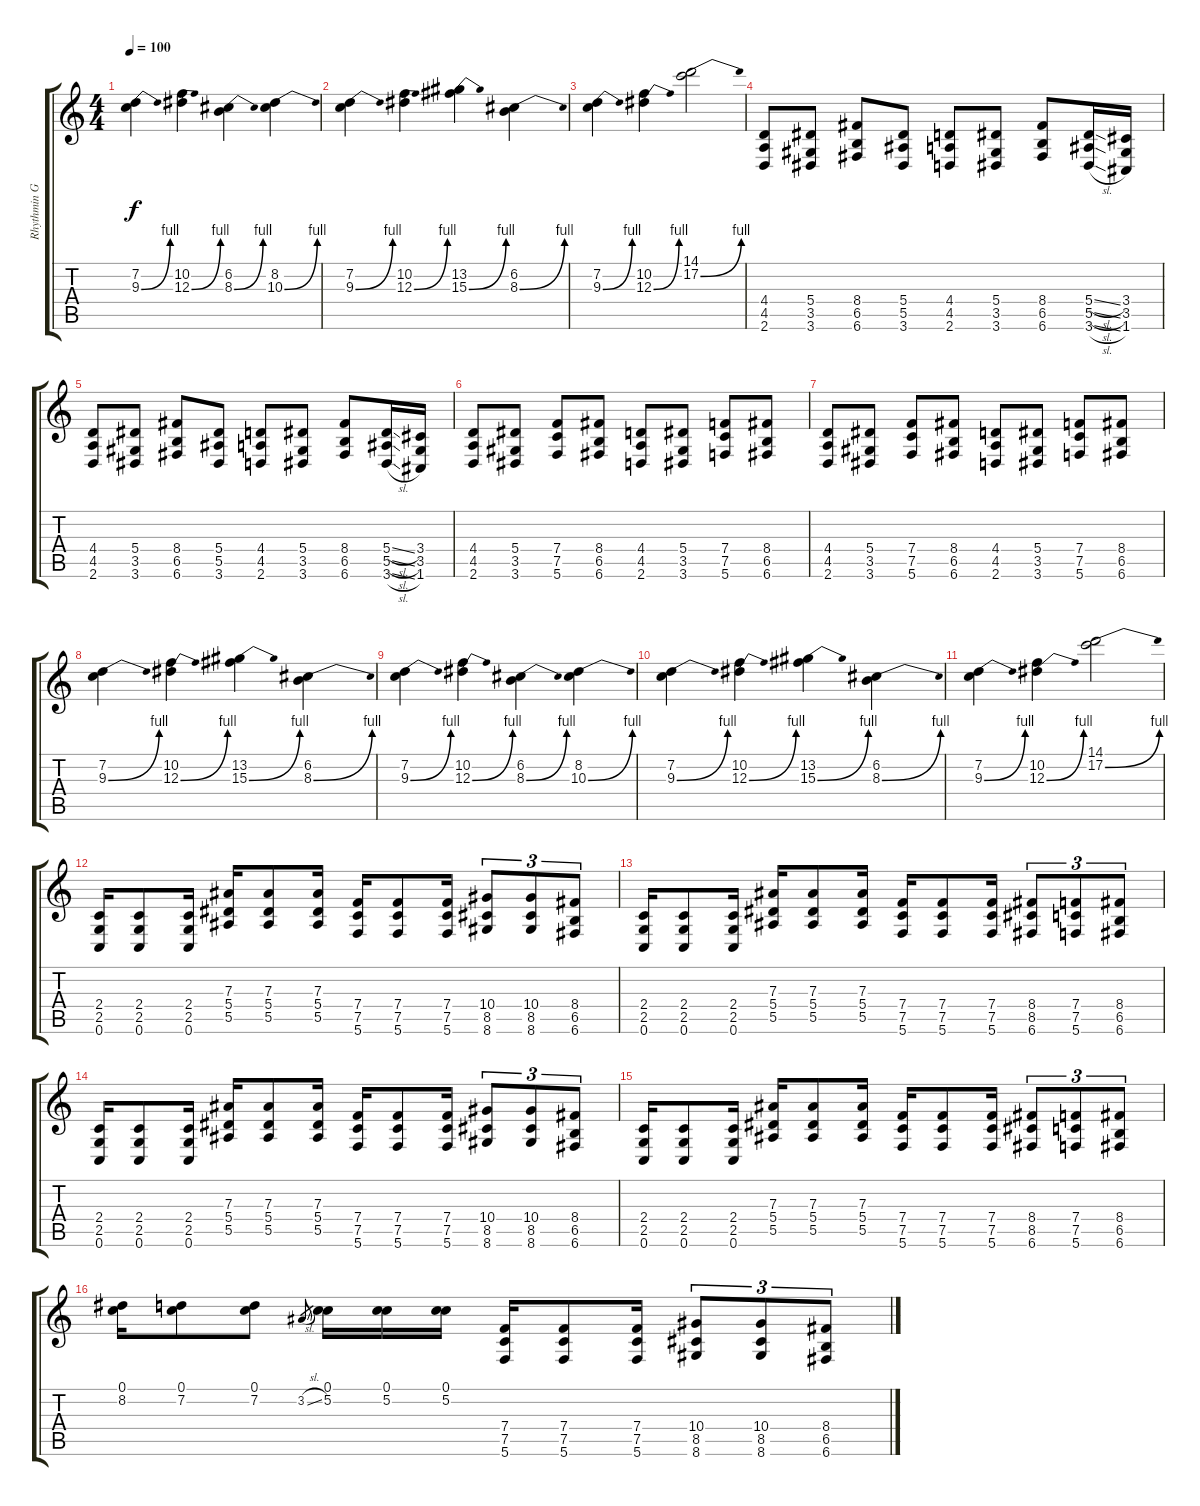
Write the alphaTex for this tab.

\track ("Rhythmin Guitar #2" "Rhythmin G") {instrument distortionguitar}
\staff {score tabs}
\tuning (C4 G3 Eb3 Bb2 F2 C2) {hide}
\ts (4 4)
\tempo 100
\clef g2
\ks c
(7.2 9.3{be (bend 0 0 60 4)}).4{dy f} (10.2 12.3{be (bend 0 0 60 4)}).4 (6.2 8.3{be (bend 0 0 60 4)}).4 (8.2 10.3{be (bend 0 0 60 4)}).4 |
(7.2 9.3{be (bend 0 0 60 4)}).4 (10.2 12.3{be (bend 0 0 60 4)}).4 (13.2 15.3{be (bend 0 0 60 4)}).4 (6.2 8.3{be (bend 0 0 60 4)}).4 |
(7.2 9.3{be (bend 0 0 60 4)}).4 (10.2 12.3{be (bend 0 0 60 4)}).4 (14.1 17.2{be (bend 0 0 60 4)}).2 |
(4.4 4.5 2.6).8 (5.4 3.5 3.6).8 (8.4 6.5 6.6).8 (5.4 5.5 3.6).8 (4.4 4.5 2.6).8 (5.4 3.5 3.6).8 (8.4 6.5 6.6).8 (5.4{sl} 5.5{sl} 3.6{sl}).16 (3.4 3.5 1.6).16 |
(4.4 4.5 2.6).8 (5.4 3.5 3.6).8 (8.4 6.5 6.6).8 (5.4 5.5 3.6).8 (4.4 4.5 2.6).8 (5.4 3.5 3.6).8 (8.4 6.5 6.6).8 (5.4{sl} 5.5{sl} 3.6{sl}).16 (3.4 3.5 1.6).16 |
(4.4 4.5 2.6).8 (5.4 3.5 3.6).8 (7.4 7.5 5.6).8 (8.4 6.5 6.6).8 (4.4 4.5 2.6).8 (5.4 3.5 3.6).8 (7.4 7.5 5.6).8 (8.4 6.5 6.6).8 |
(4.4 4.5 2.6).8 (5.4 3.5 3.6).8 (7.4 7.5 5.6).8 (8.4 6.5 6.6).8 (4.4 4.5 2.6).8 (5.4 3.5 3.6).8 (7.4 7.5 5.6).8 (8.4 6.5 6.6).8 |
(7.2 9.3{be (bend 0 0 60 4)}).4 (10.2 12.3{be (bend 0 0 60 4)}).4 (13.2 15.3{be (bend 0 0 60 4)}).4 (6.2 8.3{be (bend 0 0 60 4)}).4 |
(7.2 9.3{be (bend 0 0 60 4)}).4 (10.2 12.3{be (bend 0 0 60 4)}).4 (6.2 8.3{be (bend 0 0 60 4)}).4 (8.2 10.3{be (bend 0 0 60 4)}).4 |
(7.2 9.3{be (bend 0 0 60 4)}).4 (10.2 12.3{be (bend 0 0 60 4)}).4 (13.2 15.3{be (bend 0 0 60 4)}).4 (6.2 8.3{be (bend 0 0 60 4)}).4 |
(7.2 9.3{be (bend 0 0 60 4)}).4 (10.2 12.3{be (bend 0 0 60 4)}).4 (14.1 17.2{be (bend 0 0 60 4)}).2 |
(2.4 2.5 0.6).16 (2.4 2.5 0.6).8 (2.4 2.5 0.6).16 (7.3 5.4 5.5).16 (7.3 5.4 5.5).8 (7.3 5.4 5.5).16 (7.4 7.5 5.6).16 (7.4 7.5 5.6).8 (7.4 7.5 5.6).16 (10.4 8.5 8.6).8{tu (3 2)} (10.4 8.5 8.6).8{tu (3 2)} (8.4 6.5 6.6).8{tu (3 2)} |
(2.4 2.5 0.6).16 (2.4 2.5 0.6).8 (2.4 2.5 0.6).16 (7.3 5.4 5.5).16 (7.3 5.4 5.5).8 (7.3 5.4 5.5).16 (7.4 7.5 5.6).16 (7.4 7.5 5.6).8 (7.4 7.5 5.6).16 (8.4 8.5 6.6).8{tu (3 2)} (7.4 7.5 5.6).8{tu (3 2)} (8.4 6.5 6.6).8{tu (3 2)} |
(2.4 2.5 0.6).16 (2.4 2.5 0.6).8 (2.4 2.5 0.6).16 (7.3 5.4 5.5).16 (7.3 5.4 5.5).8 (7.3 5.4 5.5).16 (7.4 7.5 5.6).16 (7.4 7.5 5.6).8 (7.4 7.5 5.6).16 (10.4 8.5 8.6).8{tu (3 2)} (10.4 8.5 8.6).8{tu (3 2)} (8.4 6.5 6.6).8{tu (3 2)} |
(2.4 2.5 0.6).16 (2.4 2.5 0.6).8 (2.4 2.5 0.6).16 (7.3 5.4 5.5).16 (7.3 5.4 5.5).8 (7.3 5.4 5.5).16 (7.4 7.5 5.6).16 (7.4 7.5 5.6).8 (7.4 7.5 5.6).16 (8.4 8.5 6.6).8{tu (3 2)} (7.4 7.5 5.6).8{tu (3 2)} (8.4 6.5 6.6).8{tu (3 2)} |
(0.1 8.2).16 (0.1 7.2).8 (0.1 7.2).8 3.2{sl}.8{gr} (0.1 5.2).16 (0.1 5.2).16 (0.1 5.2).16 (7.4 7.5 5.6).16 (7.4 7.5 5.6).8 (7.4 7.5 5.6).16 (10.4 8.5 8.6).8{tu (3 2)} (10.4 8.5 8.6).8{tu (3 2)} (8.4 6.5 6.6).8{tu (3 2)}
